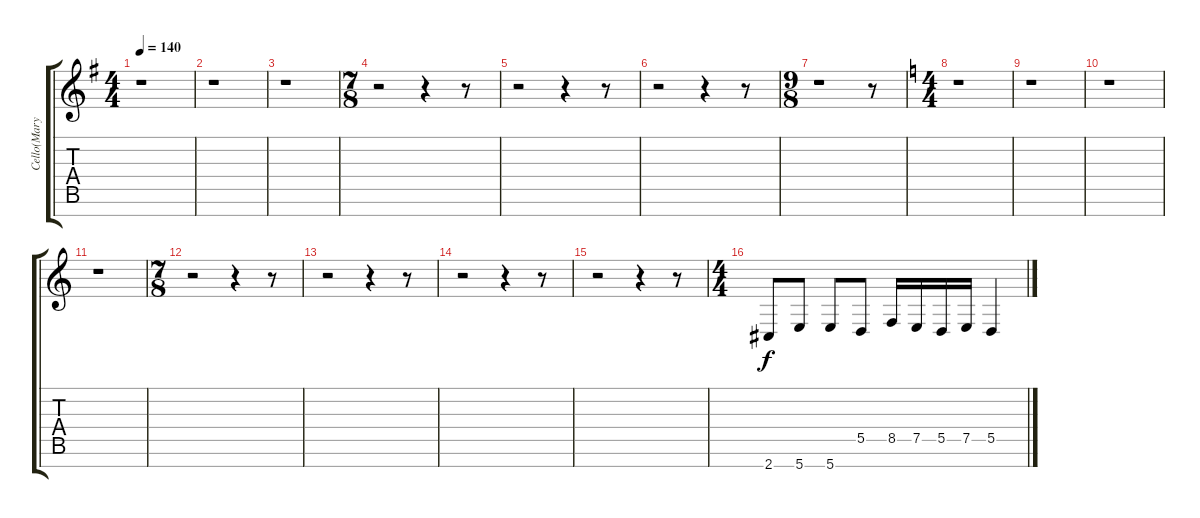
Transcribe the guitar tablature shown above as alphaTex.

\track ("Cello(Mary Wooten)" "Cello(Mary") {instrument cello}
\staff {score tabs}
\tuning (E4 B3 G3 D3 A2 E2 B1) {hide}
\ts (4 4)
\tempo 140
\clef g2
\ks g
r.1{dy f} |
r.1 |
r.1 |
\ts (7 8)
r.2 r.4 r.8 |
r.2 r.4 r.8 |
r.2 r.4 r.8 |
\ts (9 8)
r.1 r.8 |
\ts (4 4)
\ks c
r.1 |
r.1 |
r.1 |
r.1 |
\ts (7 8)
r.2 r.4 r.8 |
r.2 r.4 r.8 |
r.2 r.4 r.8 |
r.2 r.4 r.8 |
\ts (4 4)
2.7.8{ot 8vb} 5.7.8{ot 8vb} 5.7.8{ot 8vb} 5.5.8 8.5.16 7.5.16 5.5.16 7.5.16 5.5.4
